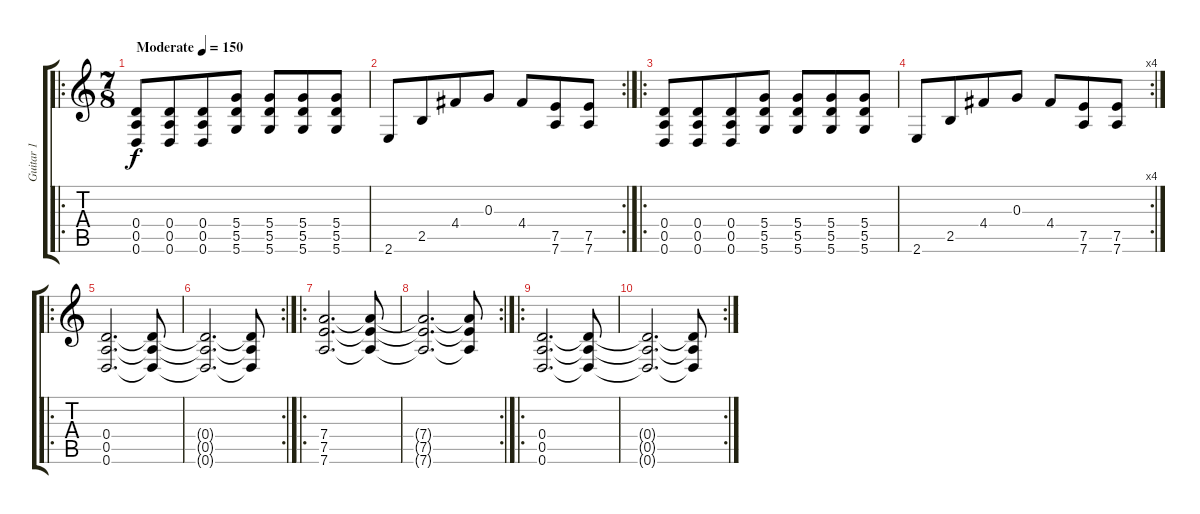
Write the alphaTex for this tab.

\track ("Guitar 1" "Guitar 1") {instrument distortionguitar}
\staff {score tabs}
\tuning (E4 B3 G3 D3 A2 D2) {hide}
\ro
\ts (7 8)
\tempo (150 "Moderate")
\clef g2
\ks c
(0.4 0.5 0.6).8{dy f instrument distortionguitar} (0.4 0.5 0.6).8 (0.4 0.5 0.6).8 (5.4 5.5 5.6).8 (5.4 5.5 5.6).8 (5.4 5.5 5.6).8 (5.4 5.5 5.6).8 |
\rc 2
2.6.8 2.5.8 4.4.8 0.3.8 4.4.8 (7.5 7.6).8 (7.5 7.6).8 |
\ro
(0.4 0.5 0.6).8 (0.4 0.5 0.6).8 (0.4 0.5 0.6).8 (5.4 5.5 5.6).8 (5.4 5.5 5.6).8 (5.4 5.5 5.6).8 (5.4 5.5 5.6).8 |
\rc 4
2.6.8 2.5.8 4.4.8 0.3.8 4.4.8 (7.5 7.6).8 (7.5 7.6).8 |
\ro
(0.4 0.5 0.6).2{d} (0.4{t} 0.5{t} 0.6{t}).8 |
\rc 2
(0.4{t} 0.5{t} 0.6{t}).2{d} (0.4{t} 0.5{t} 0.6{t}).8 |
\ro
(7.4 7.5 7.6).2{d} (7.4{t} 7.5{t} 7.6{t}).8 |
\rc 2
(7.4{t} 7.5{t} 7.6{t}).2{d} (7.4{t} 7.5{t} 7.6{t}).8 |
\ro
(0.4 0.5 0.6).2{d} (0.4{t} 0.5{t} 0.6{t}).8 |
\rc 2
(0.4{t} 0.5{t} 0.6{t}).2{d} (0.4{t} 0.5{t} 0.6{t}).8
